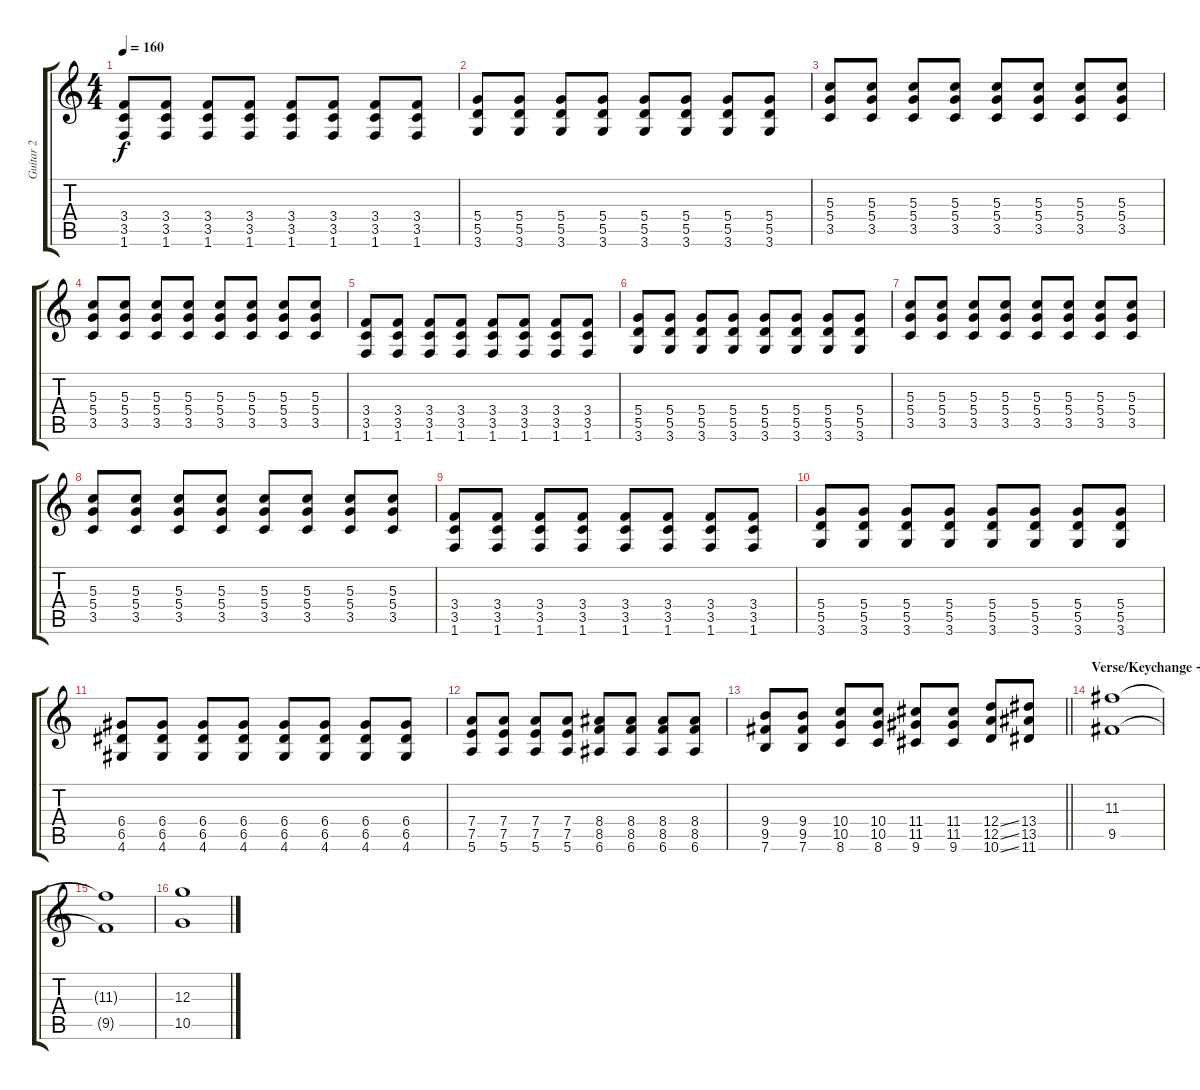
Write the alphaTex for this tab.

\track ("Guitar 2" "Guitar 2") {instrument distortionguitar}
\staff {score tabs}
\tuning (E4 B3 G3 D3 A2 E2) {hide}
\ts (4 4)
\tempo 160
\clef g2
\ks c
(3.4 3.5 1.6).8{dy f} (3.4 3.5 1.6).8 (3.4 3.5 1.6).8 (3.4 3.5 1.6).8 (3.4 3.5 1.6).8 (3.4 3.5 1.6).8 (3.4 3.5 1.6).8 (3.4 3.5 1.6).8 |
(5.4 5.5 3.6).8 (5.4 5.5 3.6).8 (5.4 5.5 3.6).8 (5.4 5.5 3.6).8 (5.4 5.5 3.6).8 (5.4 5.5 3.6).8 (5.4 5.5 3.6).8 (5.4 5.5 3.6).8 |
(5.3 5.4 3.5).8 (5.3 5.4 3.5).8 (5.3 5.4 3.5).8 (5.3 5.4 3.5).8 (5.3 5.4 3.5).8 (5.3 5.4 3.5).8 (5.3 5.4 3.5).8 (5.3 5.4 3.5).8 |
(5.3 5.4 3.5).8 (5.3 5.4 3.5).8 (5.3 5.4 3.5).8 (5.3 5.4 3.5).8 (5.3 5.4 3.5).8 (5.3 5.4 3.5).8 (5.3 5.4 3.5).8 (5.3 5.4 3.5).8 |
(3.4 3.5 1.6).8 (3.4 3.5 1.6).8 (3.4 3.5 1.6).8 (3.4 3.5 1.6).8 (3.4 3.5 1.6).8 (3.4 3.5 1.6).8 (3.4 3.5 1.6).8 (3.4 3.5 1.6).8 |
(5.4 5.5 3.6).8 (5.4 5.5 3.6).8 (5.4 5.5 3.6).8 (5.4 5.5 3.6).8 (5.4 5.5 3.6).8 (5.4 5.5 3.6).8 (5.4 5.5 3.6).8 (5.4 5.5 3.6).8 |
(5.3 5.4 3.5).8 (5.3 5.4 3.5).8 (5.3 5.4 3.5).8 (5.3 5.4 3.5).8 (5.3 5.4 3.5).8 (5.3 5.4 3.5).8 (5.3 5.4 3.5).8 (5.3 5.4 3.5).8 |
(5.3 5.4 3.5).8 (5.3 5.4 3.5).8 (5.3 5.4 3.5).8 (5.3 5.4 3.5).8 (5.3 5.4 3.5).8 (5.3 5.4 3.5).8 (5.3 5.4 3.5).8 (5.3 5.4 3.5).8 |
(3.4 3.5 1.6).8 (3.4 3.5 1.6).8 (3.4 3.5 1.6).8 (3.4 3.5 1.6).8 (3.4 3.5 1.6).8 (3.4 3.5 1.6).8 (3.4 3.5 1.6).8 (3.4 3.5 1.6).8 |
(5.4 5.5 3.6).8 (5.4 5.5 3.6).8 (5.4 5.5 3.6).8 (5.4 5.5 3.6).8 (5.4 5.5 3.6).8 (5.4 5.5 3.6).8 (5.4 5.5 3.6).8 (5.4 5.5 3.6).8 |
(6.4 6.5 4.6).8 (6.4 6.5 4.6).8 (6.4 6.5 4.6).8 (6.4 6.5 4.6).8 (6.4 6.5 4.6).8 (6.4 6.5 4.6).8 (6.4 6.5 4.6).8 (6.4 6.5 4.6).8 |
(7.4 7.5 5.6).8 (7.4 7.5 5.6).8 (7.4 7.5 5.6).8 (7.4 7.5 5.6).8 (8.4 8.5 6.6).8 (8.4 8.5 6.6).8 (8.4 8.5 6.6).8 (8.4 8.5 6.6).8 |
\barLineRight lightlight
(9.4 9.5 7.6).8 (9.4 9.5 7.6).8 (10.4 10.5 8.6).8 (10.4 10.5 8.6).8 (11.4 11.5 9.6).8 (11.4 11.5 9.6).8 (12.4{ss} 12.5{ss} 10.6{ss}).8 (13.4 13.5 11.6).8 |
\section ("" "Verse/Keychange +2 to D")
(11.3 9.5).1 |
(11.3{t} 9.5{t}).1 |
(12.3 10.5).1
